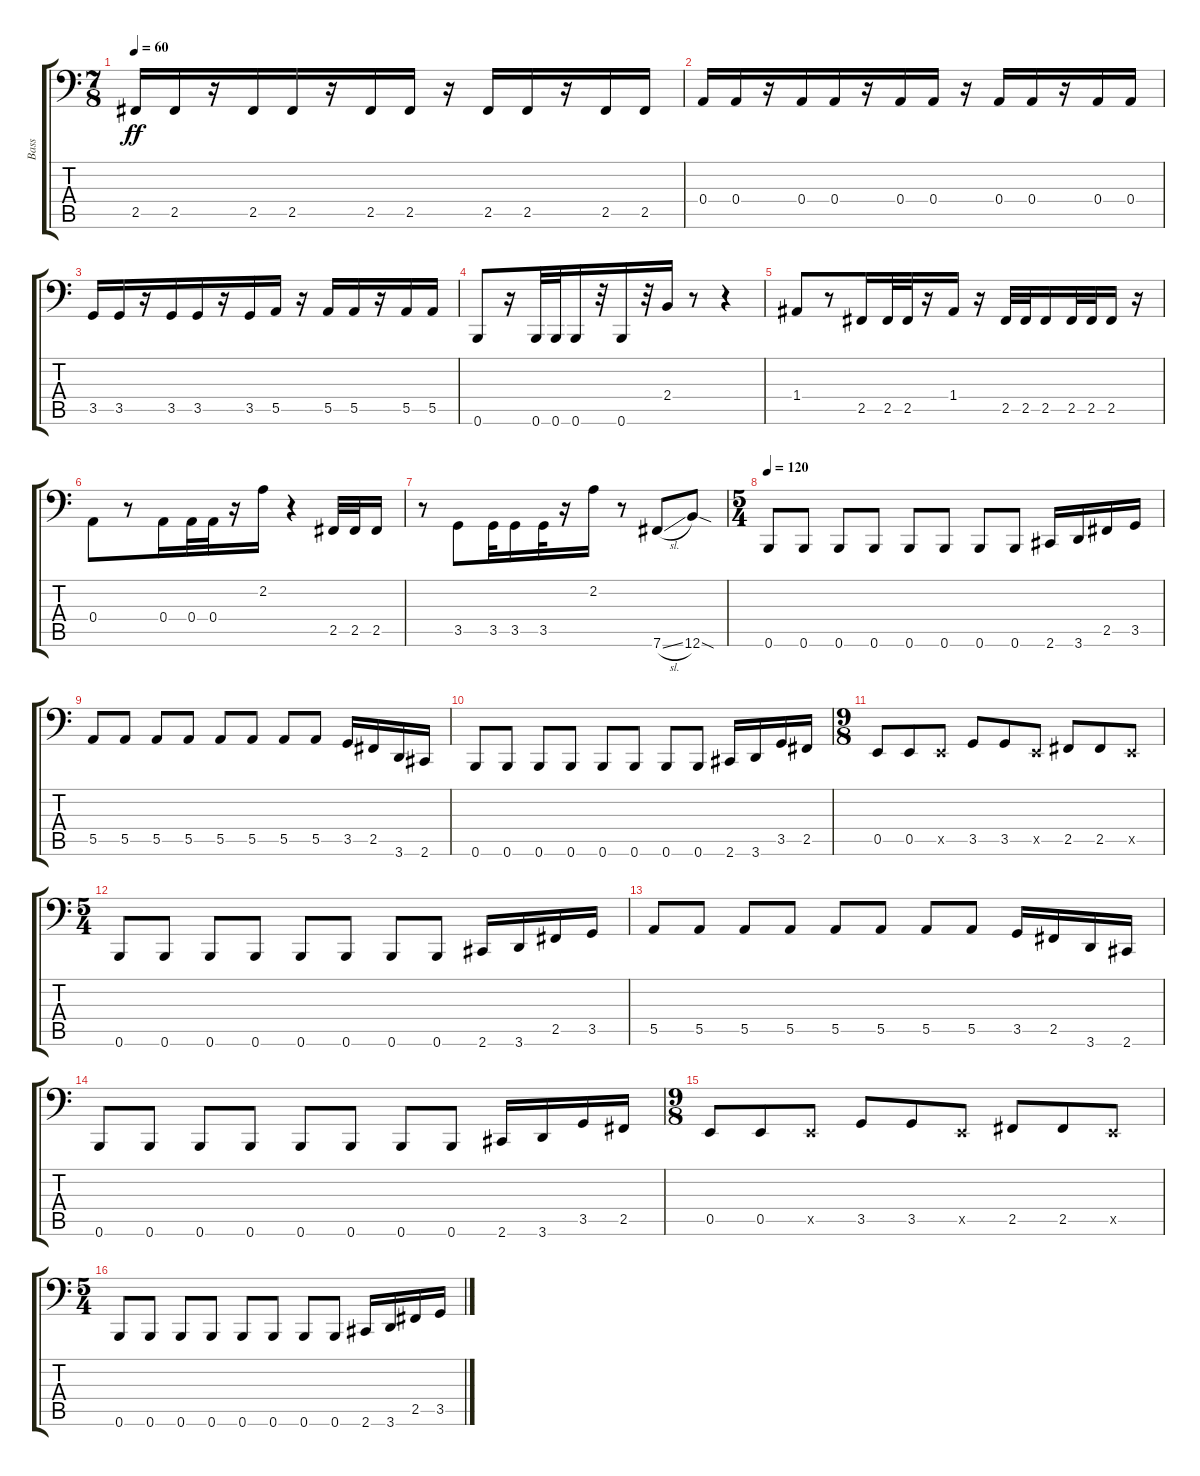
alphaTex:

\track ("Bass" "Bass") {instrument electricbassfinger}
\staff {score tabs}
\tuning (C3 G2 D2 A1 E1 B0) {hide}
\ts (7 8)
\tempo 60
\clef f4
\ks c
2.5.16{dy ff} 2.5.16 r.16 2.5.16 2.5.16 r.16 2.5.16 2.5.16 r.16 2.5.16 2.5.16 r.16 2.5.16 2.5.16 |
0.4.16 0.4.16 r.16 0.4.16 0.4.16 r.16 0.4.16 0.4.16 r.16 0.4.16 0.4.16 r.16 0.4.16 0.4.16 |
3.5.16 3.5.16 r.16 3.5.16 3.5.16 r.16 3.5.16 5.5.16 r.16 5.5.16 5.5.16 r.16 5.5.16 5.5.16 |
0.6.8 r.16 0.6.32 0.6.32 0.6.16 r.32 0.6.16 r.32 2.4.16 r.8 r.4 |
1.4.8 r.8 2.5.16 2.5.32 2.5.32 r.16 1.4.16 r.16 2.5.32 2.5.32 2.5.16 2.5.32 2.5.32 2.5.16 r.16 |
0.4.8 r.8 0.4.16 0.4.32 0.4.32 r.16 2.2.16 r.4 2.5.32 2.5.32 2.5.16 |
r.8 3.5.8 3.5.32 3.5.16 3.5.32 r.16 2.2.16 r.8 7.6{sl}.8 12.6{sod}.8 |
\ts (5 4)
\tempo 120
0.6.8 0.6.8 0.6.8 0.6.8 0.6.8 0.6.8 0.6.8 0.6.8 2.6.16 3.6.16 2.5.16 3.5.16 |
5.5.8 5.5.8 5.5.8 5.5.8 5.5.8 5.5.8 5.5.8 5.5.8 3.5.16 2.5.16 3.6.16 2.6.16 |
0.6.8 0.6.8 0.6.8 0.6.8 0.6.8 0.6.8 0.6.8 0.6.8 2.6.16 3.6.16 3.5.16 2.5.16 |
\ts (9 8)
0.5.8 0.5.8 0.5{x}.8 3.5.8 3.5.8 0.5{x}.8 2.5.8 2.5.8 0.5{x}.8 |
\ts (5 4)
0.6.8 0.6.8 0.6.8 0.6.8 0.6.8 0.6.8 0.6.8 0.6.8 2.6.16 3.6.16 2.5.16 3.5.16 |
5.5.8 5.5.8 5.5.8 5.5.8 5.5.8 5.5.8 5.5.8 5.5.8 3.5.16 2.5.16 3.6.16 2.6.16 |
0.6.8 0.6.8 0.6.8 0.6.8 0.6.8 0.6.8 0.6.8 0.6.8 2.6.16 3.6.16 3.5.16 2.5.16 |
\ts (9 8)
0.5.8 0.5.8 0.5{x}.8 3.5.8 3.5.8 0.5{x}.8 2.5.8 2.5.8 0.5{x}.8 |
\ts (5 4)
0.6.8 0.6.8 0.6.8 0.6.8 0.6.8 0.6.8 0.6.8 0.6.8 2.6.16 3.6.16 2.5.16 3.5.16
